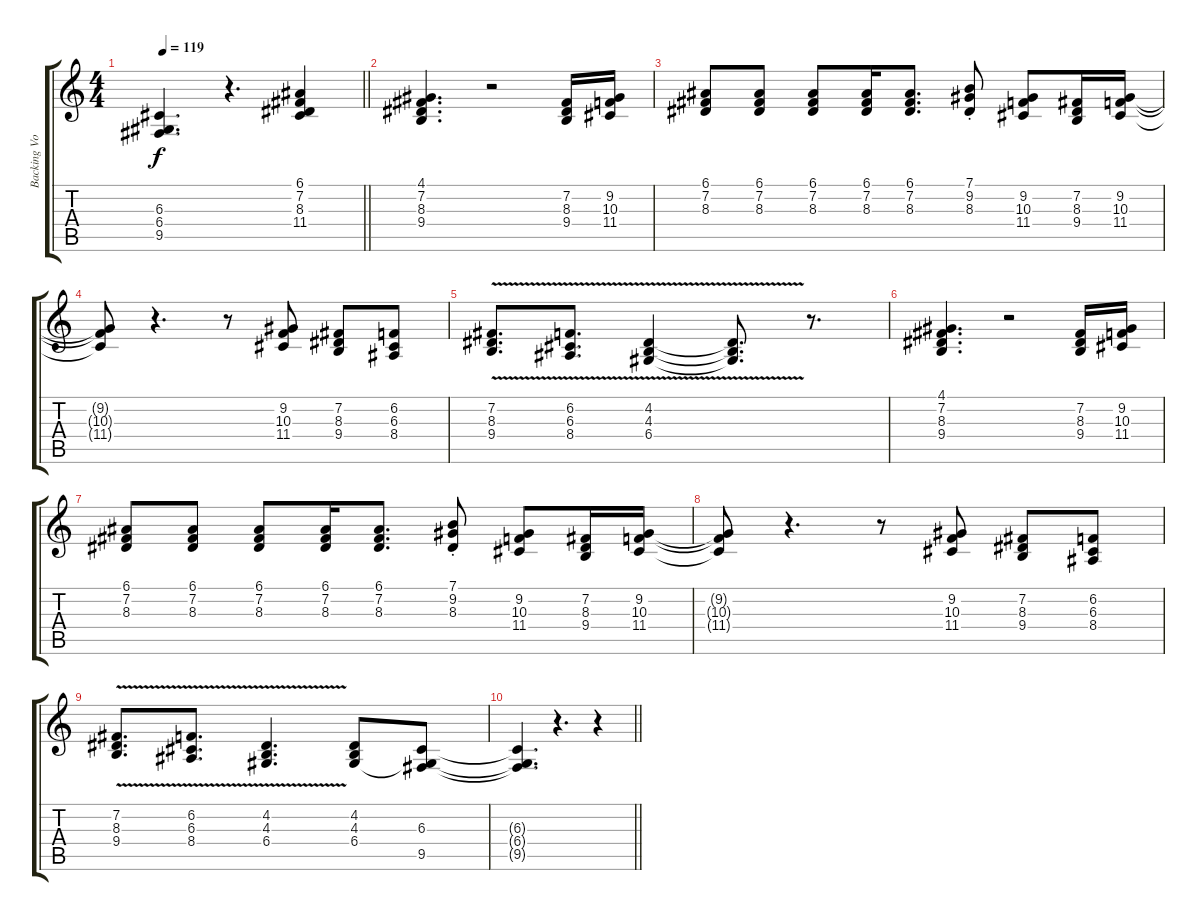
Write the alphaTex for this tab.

\track ("Backing Vocals" "Backing Vo") {instrument pad7halo}
\staff {score tabs}
\tuning (E4 B3 G3 D3 A2 E2) {hide}
\ts (4 4)
\tempo 119
\clef g2
\barLineRight lightlight
\ks c
(6.3{t} 6.4{t} 9.5{t}).4{d dy f} r.4{d} (6.1 7.2 8.3 11.4).4 |
(4.1 7.2 8.3 9.4).4{d} r.2 (7.2 8.3 9.4).16 (9.2 10.3 11.4).16 |
(6.1 7.2 8.3).8 (6.1 7.2 8.3).8 (6.1 7.2 8.3).8 (6.1 7.2 8.3).16 (6.1 7.2 8.3).8{d} (7.1{st} 9.2{st} 8.3{st}).8 (9.2 10.3 11.4).8 (7.2 8.3 9.4).16 (9.2 10.3 11.4).16 |
(9.2{t} 10.3{t} 11.4{t}).8 r.4{d} r.8 (9.2 10.3 11.4).8 (7.2 8.3 9.4).8 (6.2 6.3 8.4).8 |
(7.2{v} 8.3 9.4).8{d} (6.2{v} 6.3 8.4).8{d} (4.2{v} 4.3 6.4).4 (4.2{t} 4.3{t} 6.4{t}).8{d} r.8{d} |
(4.1 7.2 8.3 9.4).4{d} r.2 (7.2 8.3 9.4).16 (9.2 10.3 11.4).16 |
(6.1 7.2 8.3).8 (6.1 7.2 8.3).8 (6.1 7.2 8.3).8 (6.1 7.2 8.3).16 (6.1 7.2 8.3).8{d} (7.1{st} 9.2{st} 8.3{st}).8 (9.2 10.3 11.4).8 (7.2 8.3 9.4).16 (9.2 10.3 11.4).16 |
(9.2{t} 10.3{t} 11.4{t}).8 r.4{d} r.8 (9.2 10.3 11.4).8 (7.2 8.3 9.4).8 (6.2 6.3 8.4).8 |
(7.2{v} 8.3 9.4).8{d} (6.2{v} 6.3 8.4).8{d} (4.2{v} 4.3 6.4).4{d} (4.2 4.3 6.4).8 (6.3 6.4{t} 9.5).8 |
\barLineRight lightlight
(6.3{t} 6.4{t} 9.5{t}).4{d} r.4{d} r.4
